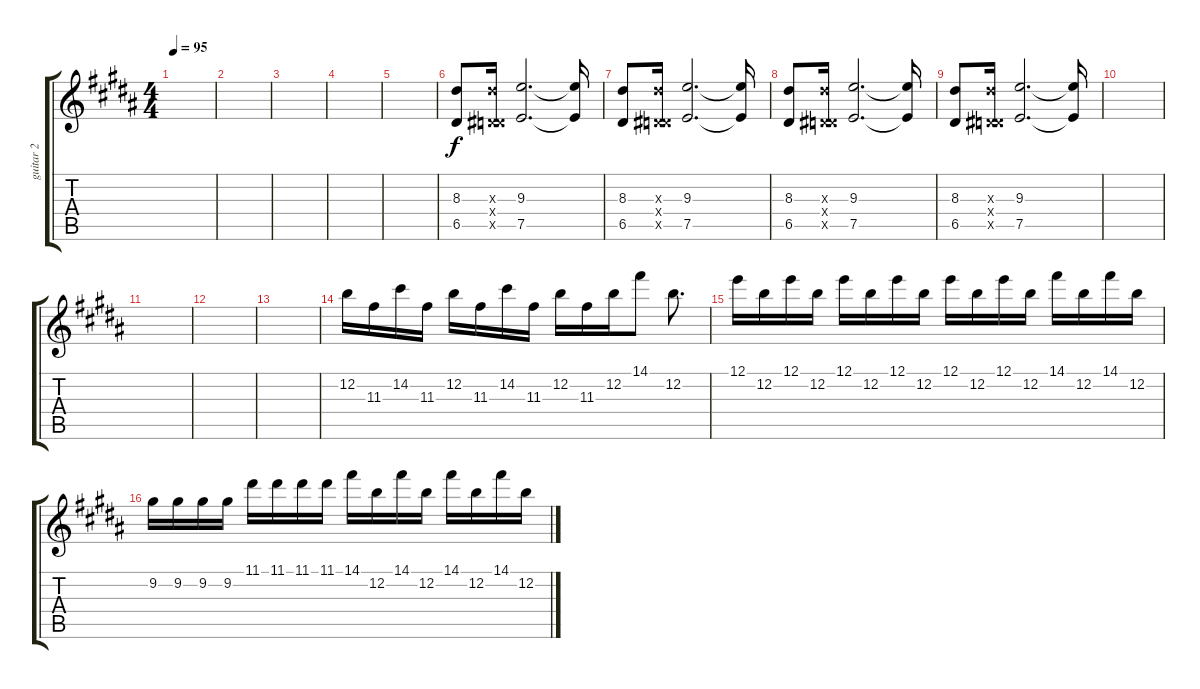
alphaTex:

\track ("guitar 2" "guitar 2") {instrument electricguitarjazz}
\staff {score tabs}
\tuning (E4 B3 G3 D3 A2 E2) {hide}
\ts (4 4)
\tempo 95
\clef g2
\ks b
|
|
|
|
|
(8.3 6.5).8 (8.3{x} 0.4{x} 6.5{x}).16 (9.3 7.5).2{d} (9.3{t} 7.5{t}).16 |
(8.3 6.5).8 (8.3{x} 0.4{x} 6.5{x}).16 (9.3 7.5).2{d} (9.3{t} 7.5{t}).16 |
(8.3 6.5).8 (8.3{x} 0.4{x} 6.5{x}).16 (9.3 7.5).2{d} (9.3{t} 7.5{t}).16 |
(8.3 6.5).8 (8.3{x} 0.4{x} 6.5{x}).16 (9.3 7.5).2{d} (9.3{t} 7.5{t}).16 |
|
|
|
|
12.2.16{instrument electricguitarjazz} 11.3.16 14.2.16 11.3.16 12.2.16 11.3.16 14.2.16 11.3.16 12.2.16 11.3.16 12.2.16 14.1.8 12.2.8{d} |
12.1.16 12.2.16 12.1.16 12.2.16 12.1.16 12.2.16 12.1.16 12.2.16 12.1.16 12.2.16 12.1.16 12.2.16 14.1.16 12.2.16 14.1.16 12.2.16 |
9.2.16 9.2.16 9.2.16 9.2.16 11.1.16 11.1.16 11.1.16 11.1.16 14.1.16 12.2.16 14.1.16 12.2.16 14.1.16 12.2.16 14.1.16 12.2.16
